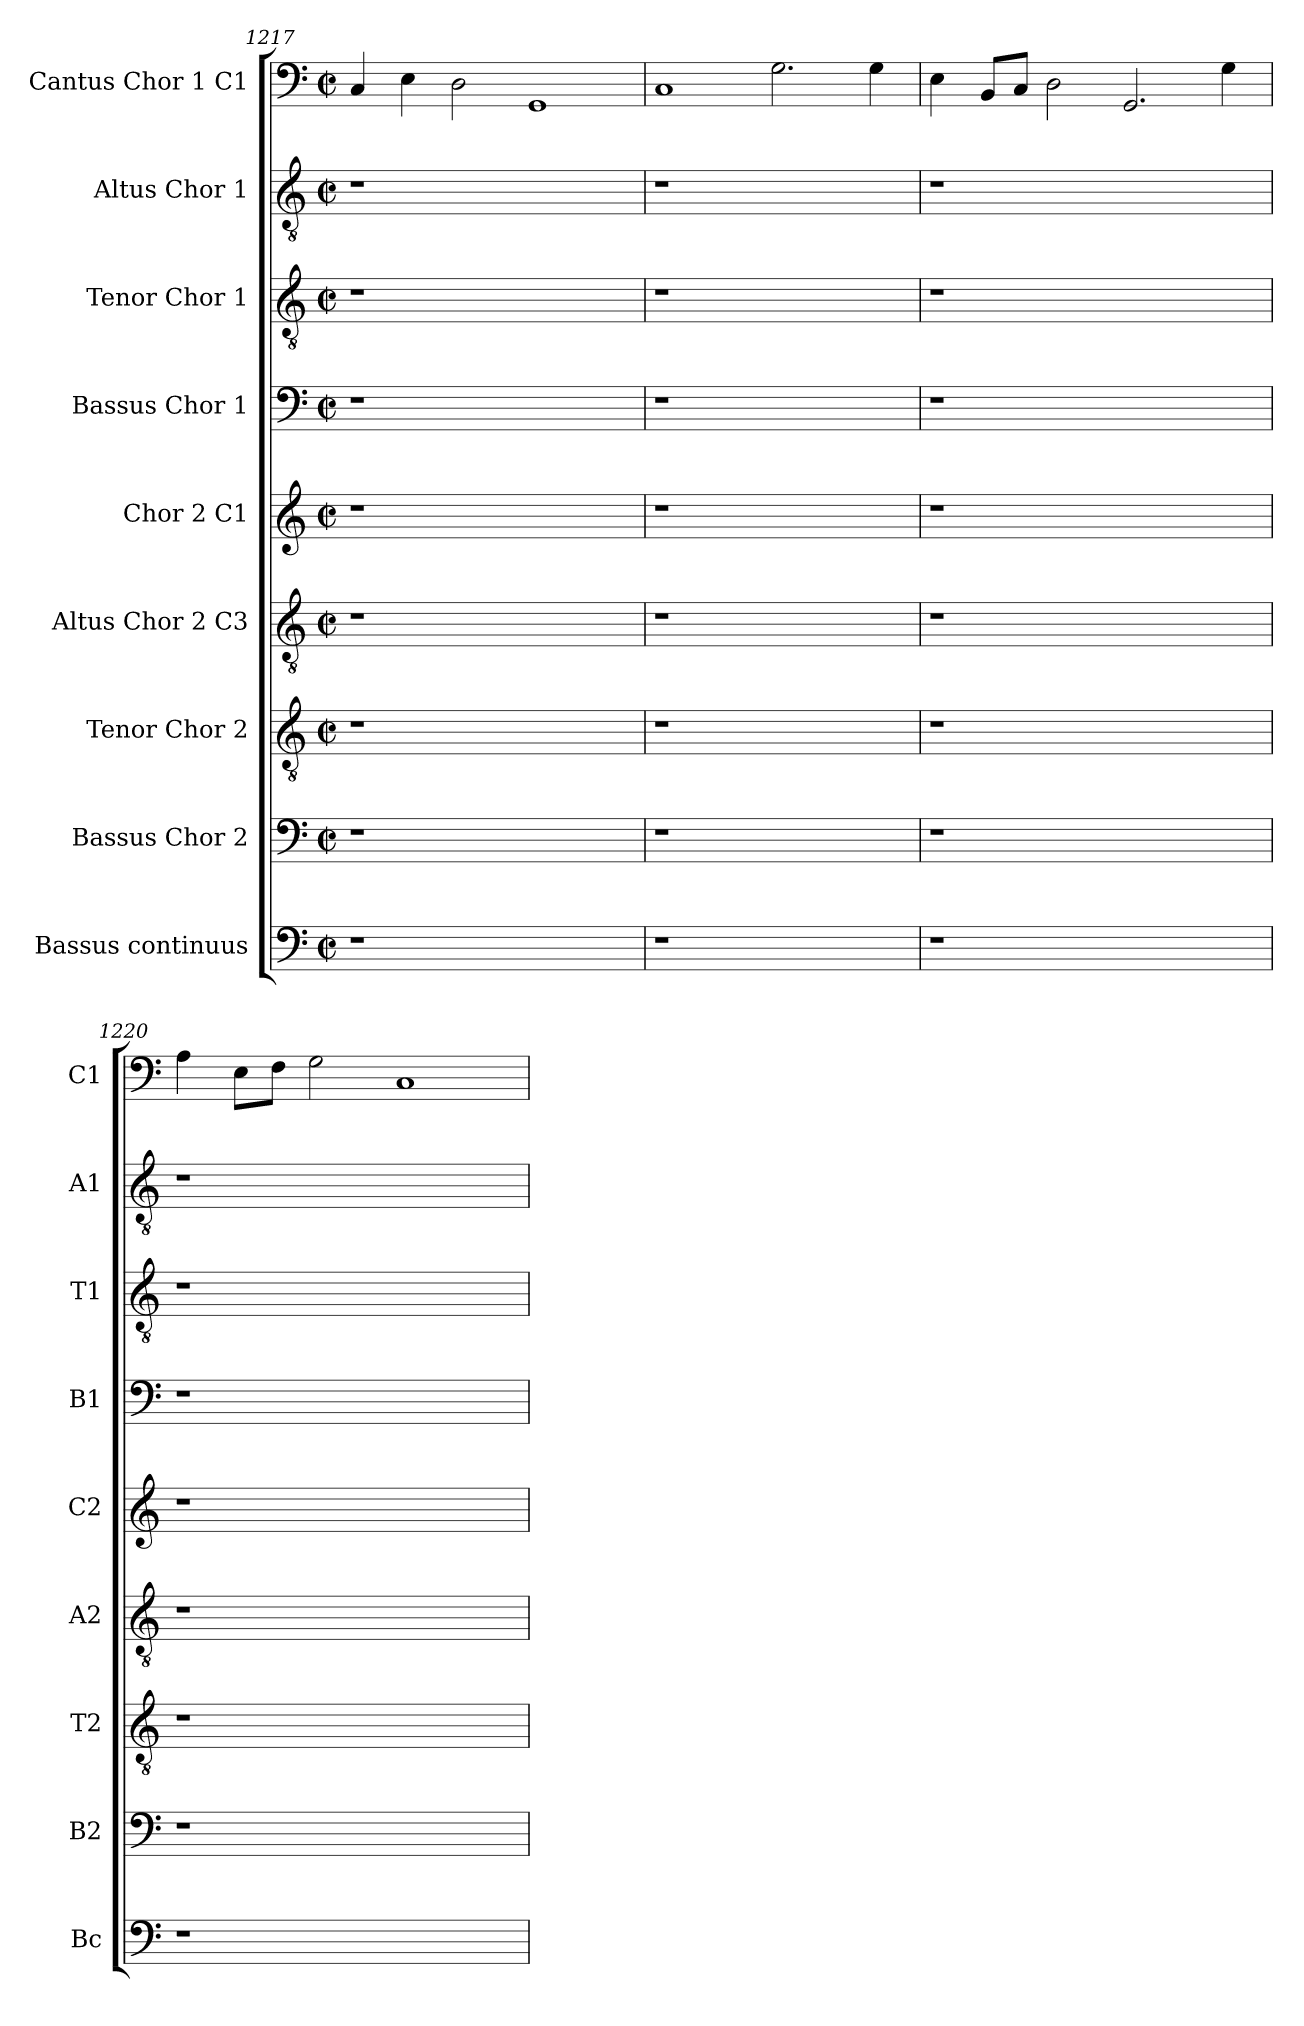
**kern	**kern	**kern	**kern	**kern	**kern	**kern	**kern	**kern
*part9	*part8	*part7	*part6	*part5	*part4	*part3	*part2	*part1
*staff9	*staff8	*staff7	*staff6	*staff5	*staff4	*staff3	*staff2	*staff1
*I"Bassus continuus	*I"Bassus Chor 2	*I"Tenor Chor 2	*I"Altus Chor 2 C3	*I"Chor 2 C1	*I"Bassus Chor 1	*I"Tenor Chor 1	*I"Altus Chor 1	*I"Cantus Chor 1 C1
*I'Bc	*I'B2	*I'T2	*I'A2	*I'C2	*I'B1	*I'T1	*I'A1	*I'C1
*clefF4	*clefF4	*clefGv2	*clefGv2	*clefG2	*clefF4	*clefGv2	*clefGv2	*clefF4
*ITrd7c12	*	*	*	*	*	*	*	*
*k[]	*k[]	*k[]	*k[]	*k[]	*k[]	*k[]	*k[]	*k[]
*C:	*C:	*C:	*C:	*C:	*C:	*C:	*C:	*C:
*M2/2	*M2/2	*M2/2	*M2/2	*M2/2	*M2/2	*M2/2	*M2/2	*M2/2
*met(c|)	*met(c|)	*met(c|)	*met(c|)	*met(c|)	*met(c|)	*met(c|)	*met(c|)	*met(c|)
=1217	=1217	=1217	=1217	=1217	=1217	=1217	=1217	=1217
1r	1r	1r	1r	1r	1r	1r	1r	4C/
.	.	.	.	.	.	.	.	4E\
.	.	.	.	.	.	.	.	2D\
1ryy	1ryy	1ryy	1ryy	1ryy	1ryy	1ryy	1ryy	1GG
!!LO:LB:g=z
=1218	=1218	=1218	=1218	=1218	=1218	=1218	=1218	=1218
1r	1r	1r	1r	1r	1r	1r	1r	1C
1ryy	1ryy	1ryy	1ryy	1ryy	1ryy	1ryy	1ryy	2.G\
.	.	.	.	.	.	.	.	4G\
=1219	=1219	=1219	=1219	=1219	=1219	=1219	=1219	=1219
1r	1r	1r	1r	1r	1r	1r	1r	4E\
.	.	.	.	.	.	.	.	8BB/L
.	.	.	.	.	.	.	.	8C/J
.	.	.	.	.	.	.	.	2D\
1ryy	1ryy	1ryy	1ryy	1ryy	1ryy	1ryy	1ryy	2.GG/
.	.	.	.	.	.	.	.	4G\
=1220	=1220	=1220	=1220	=1220	=1220	=1220	=1220	=1220
1r	1r	1r	1r	1r	1r	1r	1r	4A\
.	.	.	.	.	.	.	.	8E\L
.	.	.	.	.	.	.	.	8F\J
.	.	.	.	.	.	.	.	2G\
1ryy	1ryy	1ryy	1ryy	1ryy	1ryy	1ryy	1ryy	1C
=	=	=	=	=	=	=	=	=
*-	*-	*-	*-	*-	*-	*-	*-	*-
